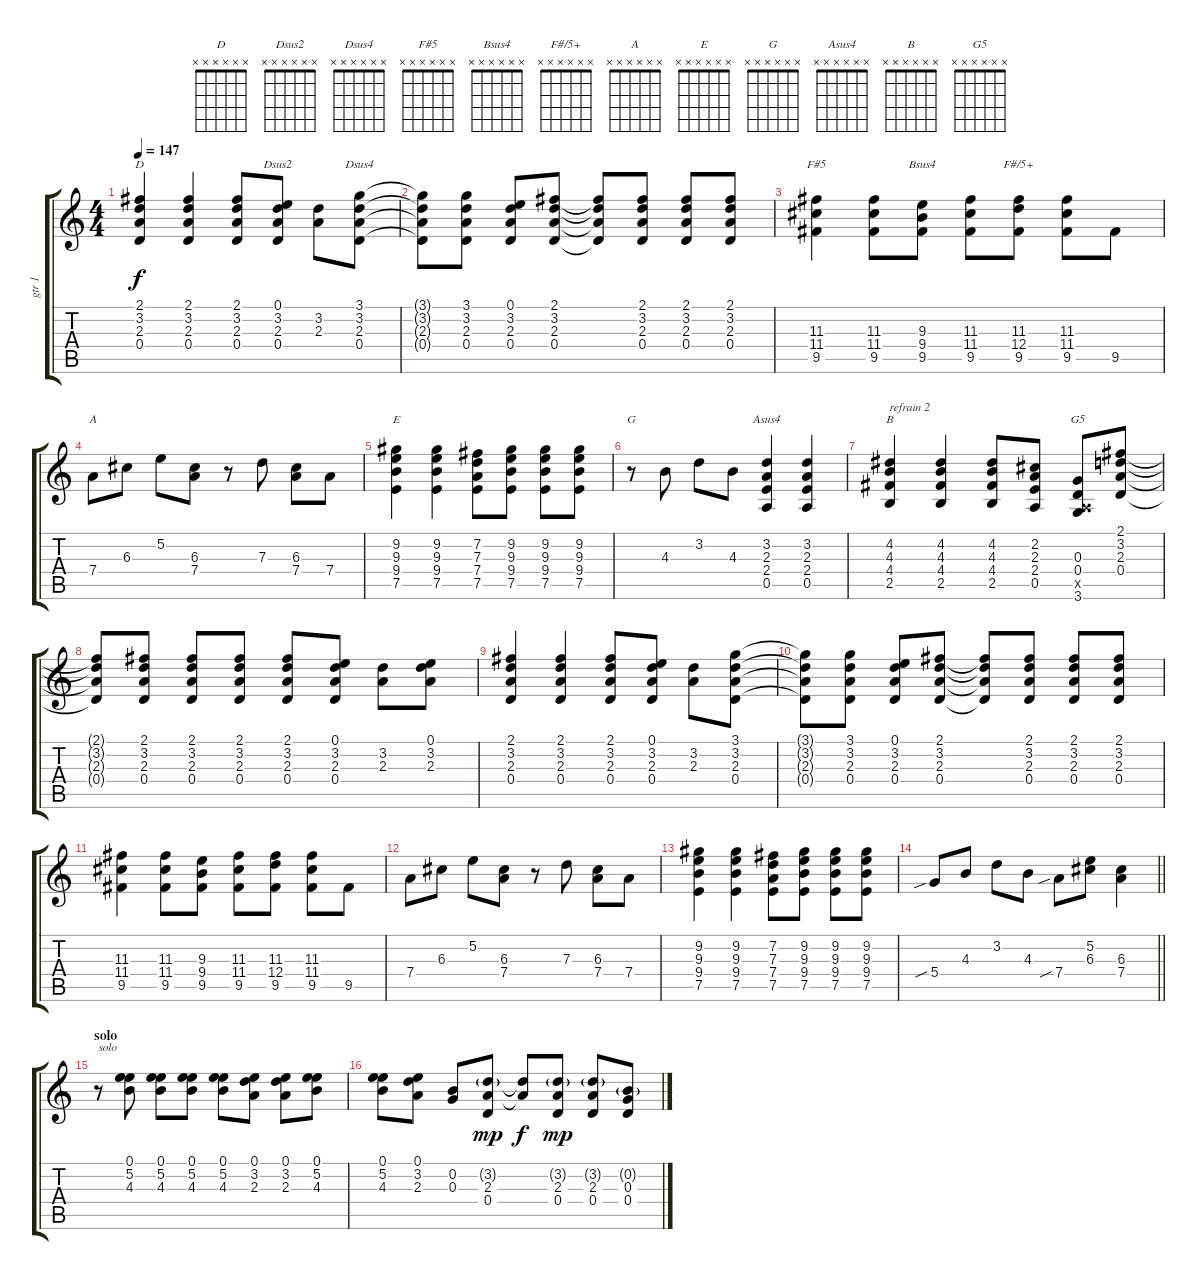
\track ("gtr 1" "gtr 1") {instrument distortionguitar}
\staff {score tabs}
\tuning (E4 B3 G3 D3 A2 E2) {hide}
\chord ("D" x x x x x x)
\chord ("Dsus2" x x x x x x)
\chord ("Dsus4" x x x x x x)
\chord ("F#5" x x x x x x)
\chord ("Bsus4" x x x x x x)
\chord ("F#/5+" x x x x x x)
\chord ("A" x x x x x x)
\chord ("E" x x x x x x)
\chord ("G" x x x x x x)
\chord ("Asus4" x x x x x x)
\chord ("B" x x x x x x)
\chord ("G5" x x x x x x)
\ts (4 4)
\tempo 147
\clef g2
\ks c
(2.1 3.2 2.3 0.4).4{ch "D" dy f} (2.1 3.2 2.3 0.4).4 (2.1 3.2 2.3 0.4).8 (0.1 3.2 2.3 0.4).8{ch "Dsus2"} (3.2 2.3).8 (3.1 3.2 2.3 0.4).8{ch "Dsus4"} |
(3.1{t} 3.2{t} 2.3{t} 0.4{t}).8 (3.1 3.2 2.3 0.4).8 (0.1 3.2 2.3 0.4).8 (2.1 3.2 2.3 0.4).8 (2.1{t} 3.2{t} 2.3{t} 0.4{t}).8 (2.1 3.2 2.3 0.4).8 (2.1 3.2 2.3 0.4).8 (2.1 3.2 2.3 0.4).8 |
(11.3 11.4 9.5).4{ch "F#5"} (11.3 11.4 9.5).8 (9.3 9.4 9.5).8{ch "Bsus4"} (11.3 11.4 9.5).8 (11.3 12.4 9.5).8{ch "F#/5+"} (11.3 11.4 9.5).8 9.5.8 |
7.4.8{ch "A"} 6.3.8 5.2.8 (6.3 7.4).8 r.8 7.3.8 (6.3 7.4).8 7.4.8 |
(9.2 9.3 9.4 7.5).4{ch "E"} (9.2 9.3 9.4 7.5).4 (7.2 7.3 7.4 7.5).8 (9.2 9.3 9.4 7.5).8 (9.2 9.3 9.4 7.5).8 (9.2 9.3 9.4 7.5).8 |
r.8{ch "G"} 4.3.8 3.2.8 4.3.8 (3.2 2.3 2.4 0.5).4{ch "Asus4"} (3.2 2.3 2.4 0.5).4 |
(4.2 4.3 4.4 2.5).4{ch "B" txt "refrain 2"} (4.2 4.3 4.4 2.5).4 (4.2 4.3 4.4 2.5).8 (2.2 2.3 2.4 0.5).8 (0.3 0.4 0.5{x} 3.6).8{ch "G5"} (2.1 3.2 2.3 0.4).8 |
(2.1{t} 3.2{t} 2.3{t} 0.4{t}).8 (2.1 3.2 2.3 0.4).8 (2.1 3.2 2.3 0.4).8 (2.1 3.2 2.3 0.4).8 (2.1 3.2 2.3 0.4).8 (0.1 3.2 2.3 0.4).8 (3.2 2.3).8 (0.1 3.2 2.3).8 |
(2.1 3.2 2.3 0.4).4 (2.1 3.2 2.3 0.4).4 (2.1 3.2 2.3 0.4).8 (0.1 3.2 2.3 0.4).8 (3.2 2.3).8 (3.1 3.2 2.3 0.4).8 |
(3.1{t} 3.2{t} 2.3{t} 0.4{t}).8 (3.1 3.2 2.3 0.4).8 (0.1 3.2 2.3 0.4).8 (2.1 3.2 2.3 0.4).8 (2.1{t} 3.2{t} 2.3{t} 0.4{t}).8 (2.1 3.2 2.3 0.4).8 (2.1 3.2 2.3 0.4).8 (2.1 3.2 2.3 0.4).8 |
(11.3 11.4 9.5).4 (11.3 11.4 9.5).8 (9.3 9.4 9.5).8 (11.3 11.4 9.5).8 (11.3 12.4 9.5).8 (11.3 11.4 9.5).8 9.5.8 |
7.4.8 6.3.8 5.2.8 (6.3 7.4).8 r.8 7.3.8 (6.3 7.4).8 7.4.8 |
(9.2 9.3 9.4 7.5).4 (9.2 9.3 9.4 7.5).4 (7.2 7.3 7.4 7.5).8 (9.2 9.3 9.4 7.5).8 (9.2 9.3 9.4 7.5).8 (9.2 9.3 9.4 7.5).8 |
\barLineRight lightlight
5.4{sib}.8 4.3.8 3.2.8 4.3.8 7.4{sib}.8 (5.2 6.3).8 (6.3 7.4).4 |
\section ("" "solo")
r.8{txt "solo"} (0.1 5.2 4.3).8 (0.1 5.2 4.3).8 (0.1 5.2 4.3).8 (0.1 5.2 4.3).8 (0.1 3.2 2.3).8 (0.1 3.2 2.3).8 (0.1 5.2 4.3).8 |
(0.1 5.2 4.3).8 (0.1 3.2 2.3).8 (0.2 0.3).8 (3.2{g} 2.3 0.4).8{dy mp} (3.2{t} 2.3{t}).8{dy f} (3.2{g} 2.3 0.4).8{dy mp} (3.2{g} 2.3 0.4).8 (0.2{g} 0.3 0.4).8
